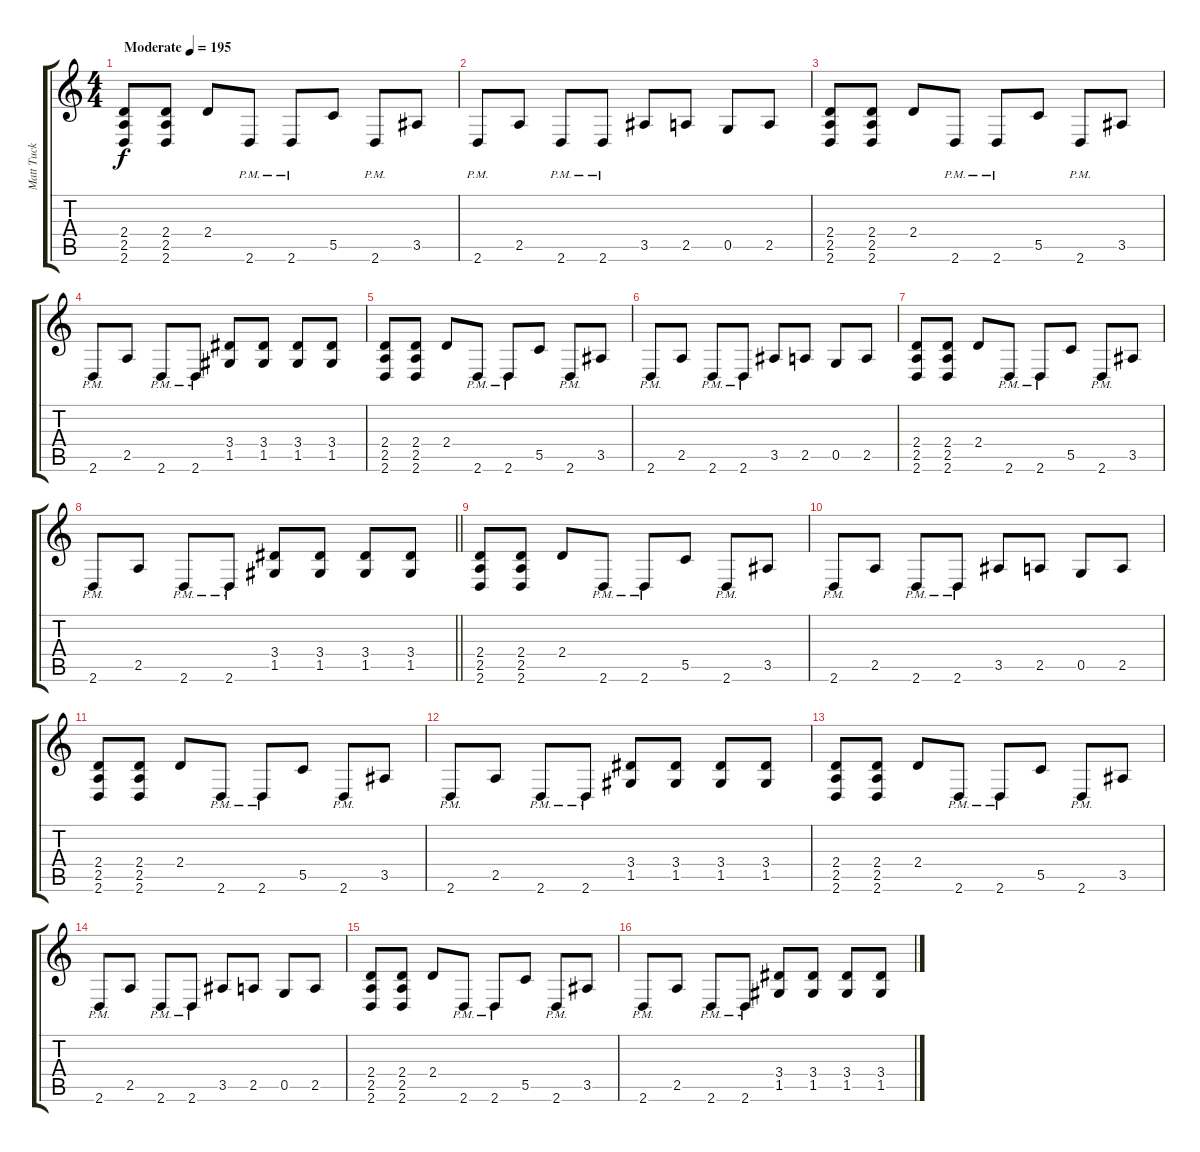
\track ("Matt Tuck" "Matt Tuck") {instrument distortionguitar}
\staff {score tabs}
\tuning (D4 A3 F3 C3 G2 C2) {hide}
\ts (4 4)
\tempo (195 "Moderate")
\clef g2
\ks c
(2.4 2.5 2.6).8{dy f instrument distortionguitar} (2.4 2.5 2.6).8 2.4.8 2.6{pm}.8 2.6{pm}.8 5.5.8 2.6{pm}.8 3.5.8 |
2.6{pm}.8 2.5.8 2.6{pm}.8 2.6{pm}.8 3.5.8 2.5.8 0.5.8 2.5.8 |
(2.4 2.5 2.6).8 (2.4 2.5 2.6).8 2.4.8 2.6{pm}.8 2.6{pm}.8 5.5.8 2.6{pm}.8 3.5.8 |
2.6{pm}.8 2.5.8 2.6{pm}.8 2.6{pm}.8 (3.4 1.5).8 (3.4 1.5).8 (3.4 1.5).8 (3.4 1.5).8 |
(2.4 2.5 2.6).8 (2.4 2.5 2.6).8 2.4.8 2.6{pm}.8 2.6{pm}.8 5.5.8 2.6{pm}.8 3.5.8 |
2.6{pm}.8 2.5.8 2.6{pm}.8 2.6{pm}.8 3.5.8 2.5.8 0.5.8 2.5.8 |
(2.4 2.5 2.6).8 (2.4 2.5 2.6).8 2.4.8 2.6{pm}.8 2.6{pm}.8 5.5.8 2.6{pm}.8 3.5.8 |
\barLineRight lightlight
2.6{pm}.8 2.5.8 2.6{pm}.8 2.6{pm}.8 (3.4 1.5).8 (3.4 1.5).8 (3.4 1.5).8 (3.4 1.5).8 |
(2.4 2.5 2.6).8 (2.4 2.5 2.6).8 2.4.8 2.6{pm}.8 2.6{pm}.8 5.5.8 2.6{pm}.8 3.5.8 |
2.6{pm}.8 2.5.8 2.6{pm}.8 2.6{pm}.8 3.5.8 2.5.8 0.5.8 2.5.8 |
(2.4 2.5 2.6).8 (2.4 2.5 2.6).8 2.4.8 2.6{pm}.8 2.6{pm}.8 5.5.8 2.6{pm}.8 3.5.8 |
2.6{pm}.8 2.5.8 2.6{pm}.8 2.6{pm}.8 (3.4 1.5).8 (3.4 1.5).8 (3.4 1.5).8 (3.4 1.5).8 |
(2.4 2.5 2.6).8 (2.4 2.5 2.6).8 2.4.8 2.6{pm}.8 2.6{pm}.8 5.5.8 2.6{pm}.8 3.5.8 |
2.6{pm}.8 2.5.8 2.6{pm}.8 2.6{pm}.8 3.5.8 2.5.8 0.5.8 2.5.8 |
(2.4 2.5 2.6).8 (2.4 2.5 2.6).8 2.4.8 2.6{pm}.8 2.6{pm}.8 5.5.8 2.6{pm}.8 3.5.8 |
2.6{pm}.8 2.5.8 2.6{pm}.8 2.6{pm}.8 (3.4 1.5).8 (3.4 1.5).8 (3.4 1.5).8 (3.4 1.5).8
